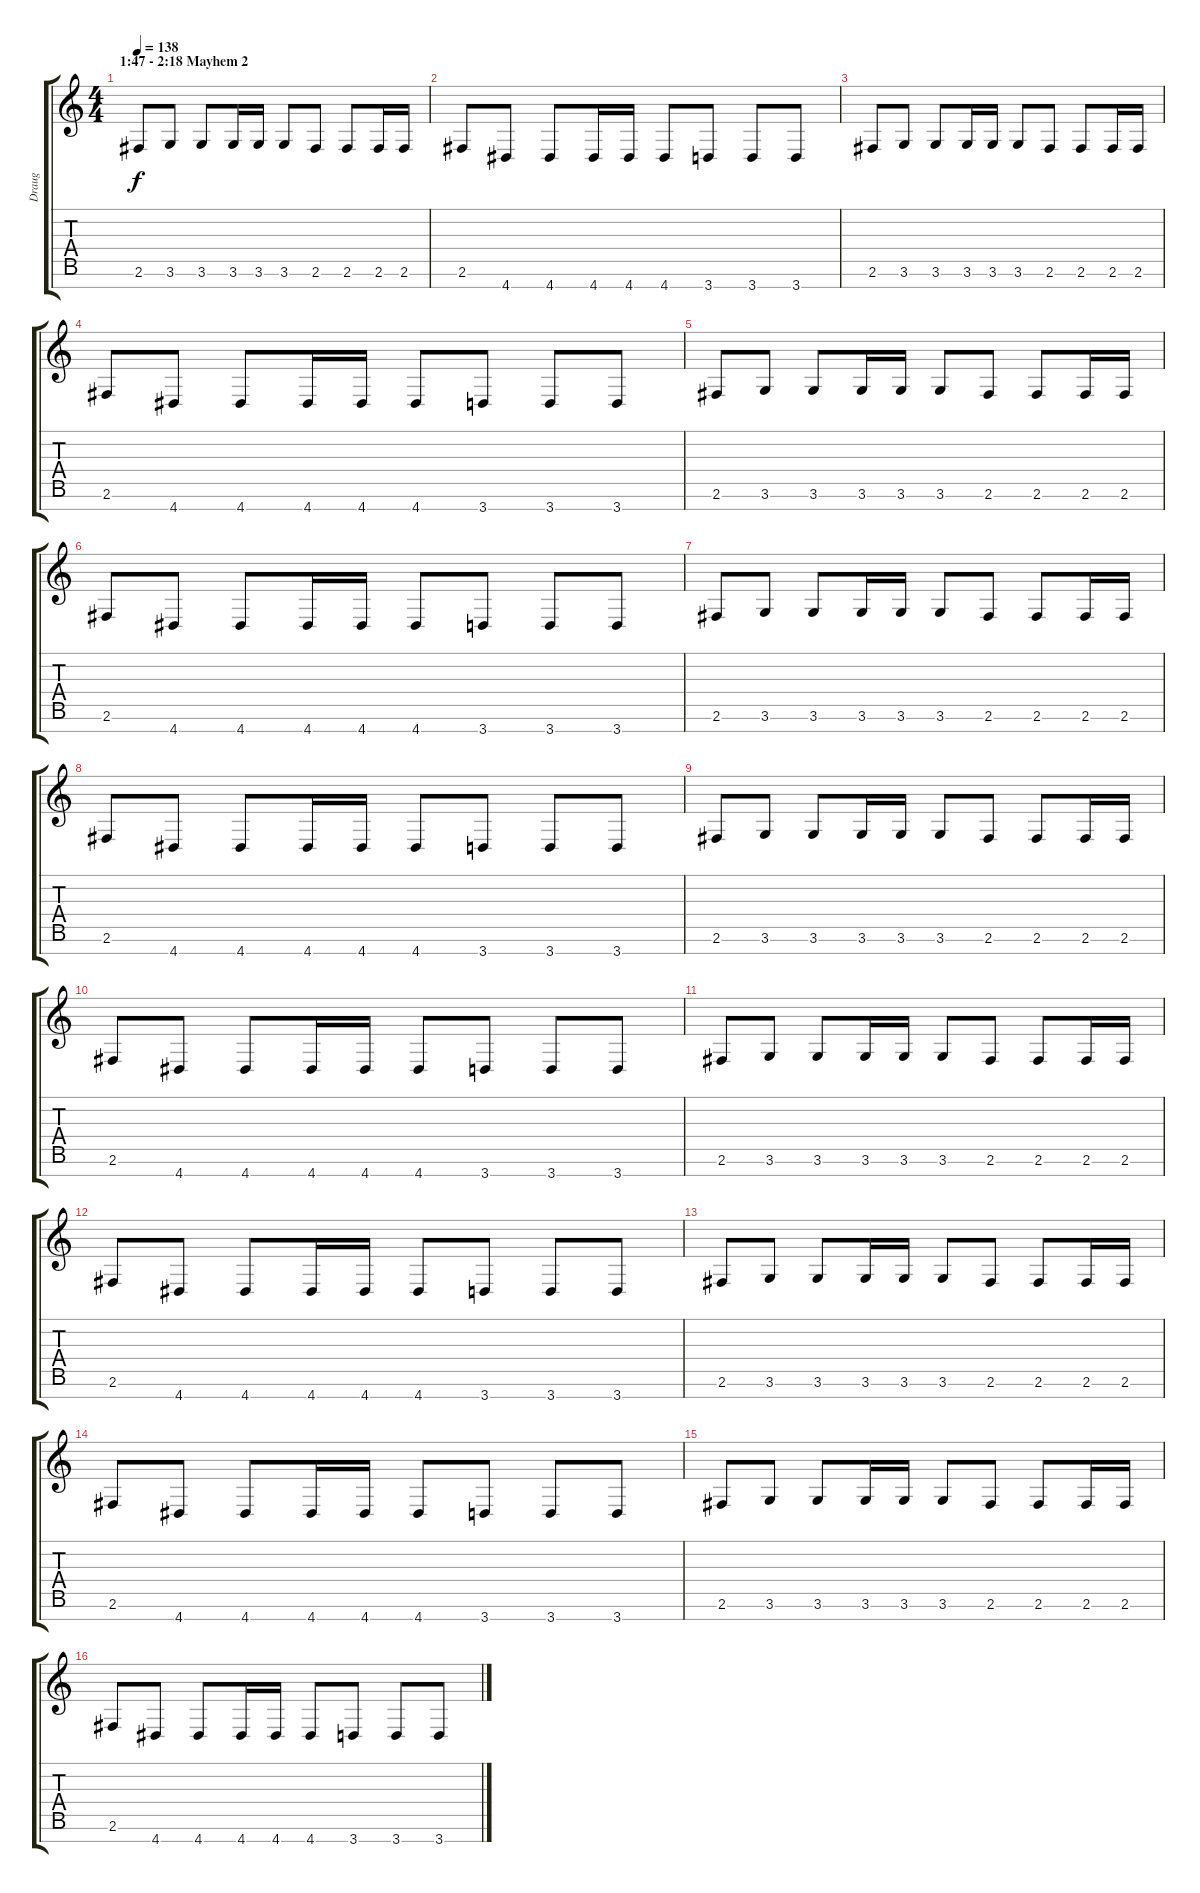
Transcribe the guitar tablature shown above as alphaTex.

\track ("Draug" "Draug") {instrument synthbass2}
\staff {score tabs}
\tuning (E4 B3 G3 D3 A2 E2 B1) {hide}
\ts (4 4)
\section ("" "1:47 - 2:18 Mayhem 2")
\tempo 138
\clef g2
\ks c
2.6.8{dy f} 3.6.8 3.6.8 3.6.16 3.6.16 3.6.8 2.6.8 2.6.8 2.6.16 2.6.16 |
2.6.8 4.7.8 4.7.8 4.7.16 4.7.16 4.7.8 3.7.8 3.7.8 3.7.8 |
2.6.8 3.6.8 3.6.8 3.6.16 3.6.16 3.6.8 2.6.8 2.6.8 2.6.16 2.6.16 |
2.6.8 4.7.8 4.7.8 4.7.16 4.7.16 4.7.8 3.7.8 3.7.8 3.7.8 |
2.6.8 3.6.8 3.6.8 3.6.16 3.6.16 3.6.8 2.6.8 2.6.8 2.6.16 2.6.16 |
2.6.8 4.7.8 4.7.8 4.7.16 4.7.16 4.7.8 3.7.8 3.7.8 3.7.8 |
2.6.8 3.6.8 3.6.8 3.6.16 3.6.16 3.6.8 2.6.8 2.6.8 2.6.16 2.6.16 |
2.6.8 4.7.8 4.7.8 4.7.16 4.7.16 4.7.8 3.7.8 3.7.8 3.7.8 |
2.6.8 3.6.8 3.6.8 3.6.16 3.6.16 3.6.8 2.6.8 2.6.8 2.6.16 2.6.16 |
2.6.8 4.7.8 4.7.8 4.7.16 4.7.16 4.7.8 3.7.8 3.7.8 3.7.8 |
2.6.8 3.6.8 3.6.8 3.6.16 3.6.16 3.6.8 2.6.8 2.6.8 2.6.16 2.6.16 |
2.6.8 4.7.8 4.7.8 4.7.16 4.7.16 4.7.8 3.7.8 3.7.8 3.7.8 |
2.6.8 3.6.8 3.6.8 3.6.16 3.6.16 3.6.8 2.6.8 2.6.8 2.6.16 2.6.16 |
2.6.8 4.7.8 4.7.8 4.7.16 4.7.16 4.7.8 3.7.8 3.7.8 3.7.8 |
2.6.8 3.6.8 3.6.8 3.6.16 3.6.16 3.6.8 2.6.8 2.6.8 2.6.16 2.6.16 |
2.6.8 4.7.8 4.7.8 4.7.16 4.7.16 4.7.8 3.7.8 3.7.8 3.7.8
